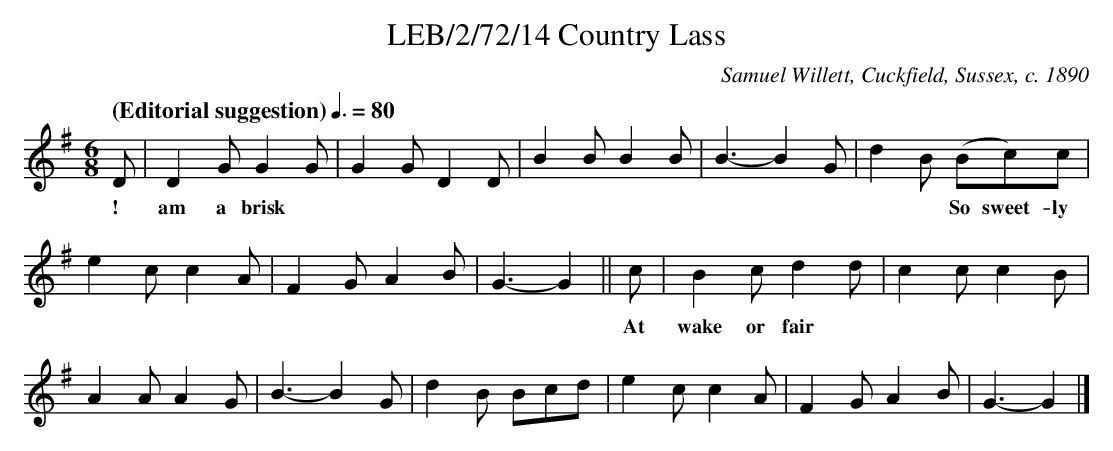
X:1
T:LEB/2/72/14 Country Lass
C:Samuel Willett, Cuckfield, Sussex, c. 1890
L:1/8
Q:"(Editorial suggestion)" 3/8=80
M:6/8
K:G
D | D2 G G2 G | G2 G D2 D | B2 B B2 B | B3-B2 G | d2 B (Bc)c |
w: ! am a brisk||||** So sweet-ly doth_ my
e2 c c2 A | F2 G A2 B | G3-G2 || c | B2 c d2 d | c2 c c2 B |
w: |||At wake or fair
A2 A A2 G | B3-B2 G | d2 B Bcd | e2 c c2 A | F2 G A2 B | G3-G2 |]
